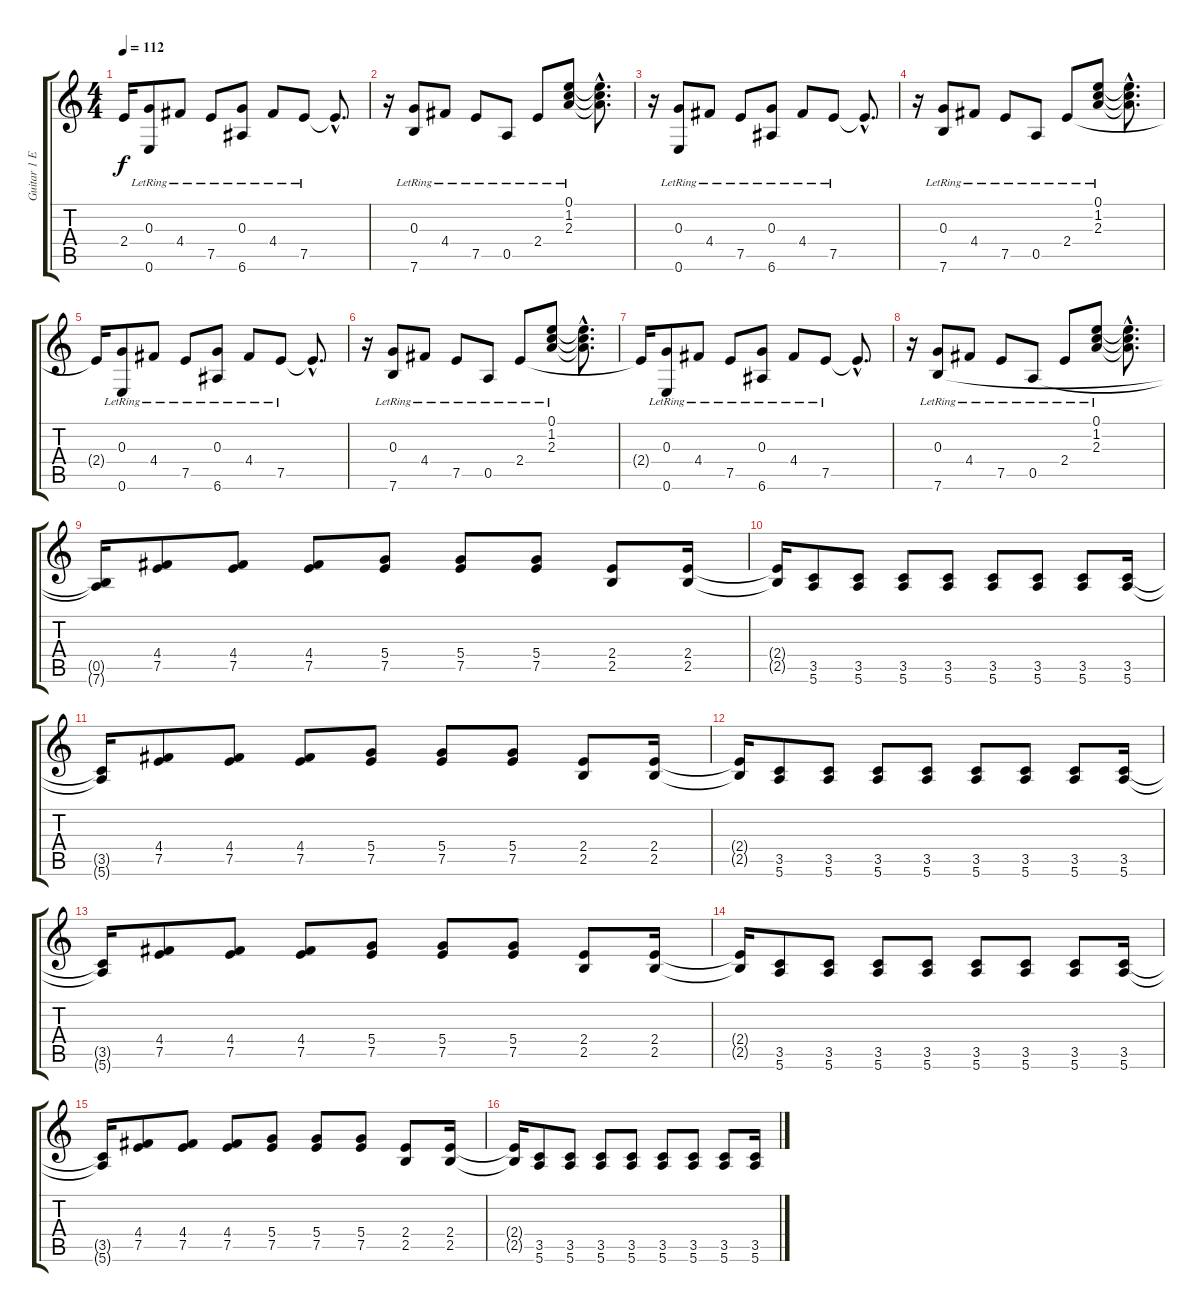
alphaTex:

\track ("Guitar 1 Echo" "Guitar 1 E") {instrument electricguitarmuted}
\staff {score tabs}
\tuning (E4 B3 G3 D3 A2 E2) {hide}
\ts (4 4)
\tempo 112
\clef g2
\ks c
2.4{t}.16{dy f} (0.3{lr} 0.6{lr}).8 4.4{lr}.8 7.5{lr}.8 (0.3{lr} 6.6{lr}).8 4.4{lr}.8 7.5{lr}.8 7.5{hac t}.8{d} |
r.16 (0.3{lr} 7.6{lr}).8 4.4{lr}.8 7.5{lr}.8 0.5{lr}.8 2.4{lr}.8 (0.1 1.2{lr} 2.3{lr}).8 (0.1{hac t} 1.2{hac t} 2.3{hac t}).8{d} |
r.16 (0.3{lr} 0.6{lr}).8 4.4{lr}.8 7.5{lr}.8 (0.3{lr} 6.6{lr}).8 4.4{lr}.8 7.5{lr}.8 7.5{hac t}.8{d} |
r.16 (0.3{lr} 7.6{lr}).8 4.4{lr}.8 7.5{lr}.8 0.5{lr}.8 2.4{lr}.8 (0.1 1.2{lr} 2.3{lr}).8 (0.1{hac t} 1.2{hac t} 2.3{hac t}).8{d} |
2.4{t}.16 (0.3{lr} 0.6{lr}).8 4.4{lr}.8 7.5{lr}.8 (0.3{lr} 6.6{lr}).8 4.4{lr}.8 7.5{lr}.8 7.5{hac t}.8{d} |
r.16 (0.3{lr} 7.6{lr}).8 4.4{lr}.8 7.5{lr}.8 0.5{lr}.8 2.4{lr}.8 (0.1 1.2{lr} 2.3{lr}).8 (0.1{hac t} 1.2{hac t} 2.3{hac t}).8{d} |
2.4{t}.16 (0.3{lr} 0.6{lr}).8 4.4{lr}.8 7.5{lr}.8 (0.3{lr} 6.6{lr}).8 4.4{lr}.8 7.5{lr}.8 7.5{hac t}.8{d} |
r.16 (0.3{lr} 7.6{lr}).8 4.4{lr}.8 7.5{lr}.8 0.5{lr}.8 2.4{lr}.8 (0.1 1.2{lr} 2.3{lr}).8 (0.1{hac t} 1.2{hac t} 2.3{hac t}).8{d} |
(0.5{t} 7.6{t}).16 (4.4 7.5).8 (4.4 7.5).8 (4.4 7.5).8 (5.4 7.5).8 (5.4 7.5).8 (5.4 7.5).8 (2.4 2.5).8 (2.4 2.5).16 |
(2.4{t} 2.5{t}).16 (3.5 5.6).8 (3.5 5.6).8 (3.5 5.6).8 (3.5 5.6).8 (3.5 5.6).8 (3.5 5.6).8 (3.5 5.6).8 (3.5 5.6).16 |
(3.5{t} 5.6{t}).16 (4.4 7.5).8 (4.4 7.5).8 (4.4 7.5).8 (5.4 7.5).8 (5.4 7.5).8 (5.4 7.5).8 (2.4 2.5).8 (2.4 2.5).16 |
(2.4{t} 2.5{t}).16 (3.5 5.6).8 (3.5 5.6).8 (3.5 5.6).8 (3.5 5.6).8 (3.5 5.6).8 (3.5 5.6).8 (3.5 5.6).8 (3.5 5.6).16 |
(3.5{t} 5.6{t}).16 (4.4 7.5).8 (4.4 7.5).8 (4.4 7.5).8 (5.4 7.5).8 (5.4 7.5).8 (5.4 7.5).8 (2.4 2.5).8 (2.4 2.5).16 |
(2.4{t} 2.5{t}).16 (3.5 5.6).8 (3.5 5.6).8 (3.5 5.6).8 (3.5 5.6).8 (3.5 5.6).8 (3.5 5.6).8 (3.5 5.6).8 (3.5 5.6).16 |
(3.5{t} 5.6{t}).16 (4.4 7.5).8 (4.4 7.5).8 (4.4 7.5).8 (5.4 7.5).8 (5.4 7.5).8 (5.4 7.5).8 (2.4 2.5).8 (2.4 2.5).16 |
(2.4{t} 2.5{t}).16 (3.5 5.6).8 (3.5 5.6).8 (3.5 5.6).8 (3.5 5.6).8 (3.5 5.6).8 (3.5 5.6).8 (3.5 5.6).8 (3.5 5.6).16
